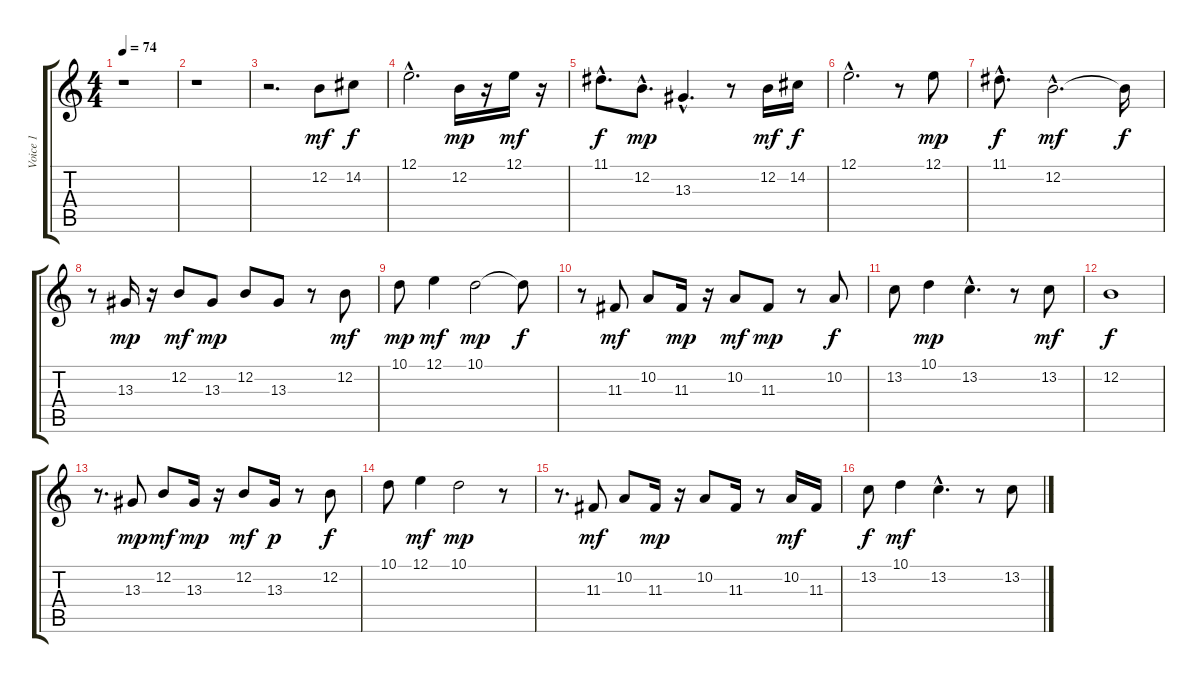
\track ("Voice 1" "Voice 1") {instrument choiraahs}
\staff {score tabs}
\tuning (E4 B3 G3 D3 A2 E2) {hide}
\ts (4 4)
\tempo 74
\clef g2
\ks c
r.1{dy f} |
r.1 |
r.2{d} 12.2.8{dy mf volume 14 balance 8 instrument recorder} 14.2.8{dy f} |
12.1{hac}.2{d} 12.2.16{dy mp} r.16 12.1.16{dy mf} r.16 |
11.1{hac}.8{d dy f} 12.2{hac}.8{d dy mp} 13.3{hac}.4{d} r.8 12.2.16{dy mf} 14.2.16{dy f} |
12.1{hac}.2{d} r.8 12.1.8{dy mp} |
11.1{hac}.8{d dy f} 12.2{hac}.2{d dy mf} 12.2{t}.16{dy f} |
r.8 13.3.16{dy mp} r.16 12.2.8{dy mf} 13.3.8{dy mp} 12.2.8 13.3.8 r.8 12.2.8{dy mf} |
10.1.8{dy mp} 12.1.4{dy mf} 10.1.2{dy mp} 10.1{t}.8{dy f} |
r.8 11.3.8{dy mf} 10.2.8 11.3.16{dy mp} r.16 10.2.8{dy mf} 11.3.8{dy mp} r.8 10.2.8{dy f} |
13.2.8 10.1.4{dy mp} 13.2{hac}.4{d} r.8 13.2.8{dy mf} |
12.2.1{dy f} |
r.8{d} 13.3.8{dy mp} 12.2.8{dy mf} 13.3.16{dy mp} r.16 12.2.8{dy mf} 13.3.16{dy p} r.8 12.2.8{dy f} |
10.1.8 12.1.4{dy mf} 10.1.2{dy mp} r.8 |
r.8{d} 11.3.8{dy mf} 10.2.8 11.3.16{dy mp} r.16 10.2.8 11.3.16 r.8 10.2.16{dy mf} 11.3.16 |
13.2.8{dy f} 10.1.4{dy mf} 13.2{hac}.4{d} r.8 13.2.8
